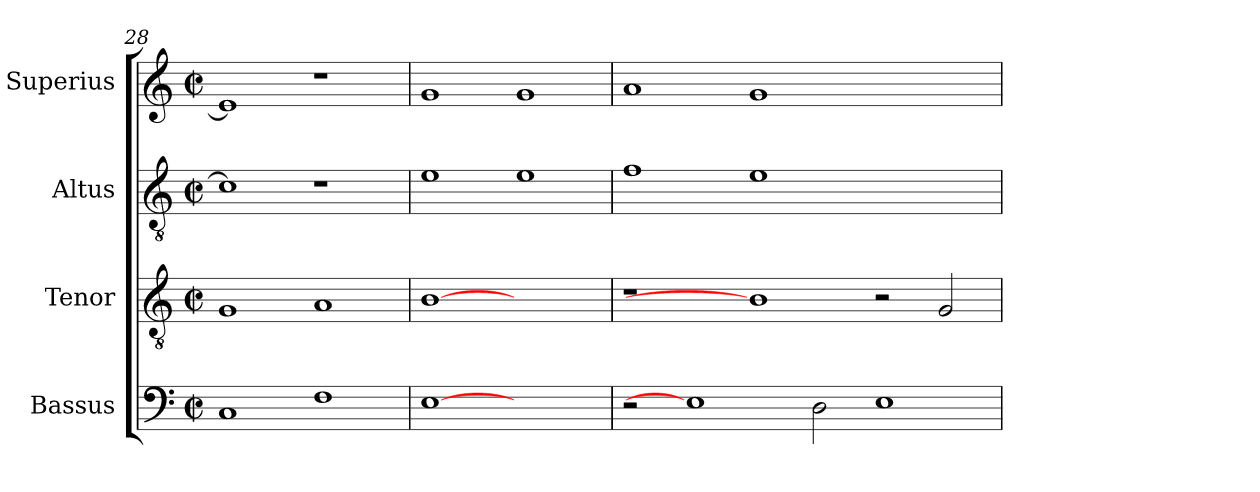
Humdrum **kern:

**kern	**kern	**kern	**kern
*part4	*part3	*part2	*part1
*staff4	*staff3	*staff2	*staff1
*I"Bassus	*I"Tenor	*I"Altus	*I"Superius
*I'B.	*I'T.	*I'A.	*I'S.
*clefF4	*clefGv2	*clefGv2	*clefG2
*	*ITrd7c12	*ITrd7c12	*
*k[]	*k[]	*k[]	*k[]
*C:	*C:	*C:	*C:
*M2/2	*M2/2	*M2/2	*M2/2
*met(c|)	*met(c|)	*met(c|)	*met(c|)
=28	=28	=28	=28
1Ci	1GGi	1Ci]	1ei]
1Fi	1AAi	1r	1r
=29	=29	=29	=29
[1Ei	[1BBi	1Ei	1gi
1ryy	1ryy	1Ei	1gi
=30	=30	=30	=30
2r	1r	1Fi	1ai
1Ei]	.	.	.
.	1BBi]	1Ei	1gi
2Di\	.	.	.
1Ei	2r	1ryy	1ryy
.	2GGi/	.	.
=	=	=	=
*-	*-	*-	*-
